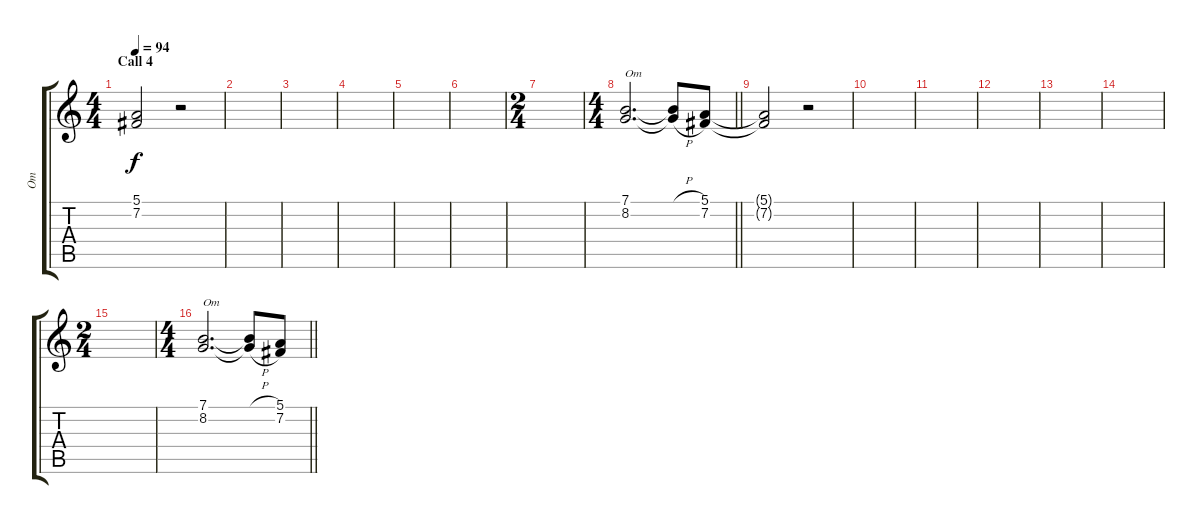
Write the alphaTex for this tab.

\track ("Om" "Om") {instrument choiraahs}
\staff {score tabs}
\tuning (E4 B3 G3 D3 A2 E2) {hide}
\ts (4 4)
\section ("" "Call 4")
\tempo 94
\clef g2
\ks c
(5.1{t} 7.2{t}).2{dy f} r.2 |
|
|
|
|
|
\ts (2 4)
|
\ts (4 4)
\barLineRight lightlight
(7.1 8.2).2{d txt "Om"} (7.1{h t} 8.2{h t}).8 (5.1 7.2).8 |
(5.1{t} 7.2{t}).2 r.2 |
|
|
|
|
|
\ts (2 4)
|
\ts (4 4)
\barLineRight lightlight
(7.1 8.2).2{d txt "Om"} (7.1{h t} 8.2{h t}).8 (5.1 7.2).8
